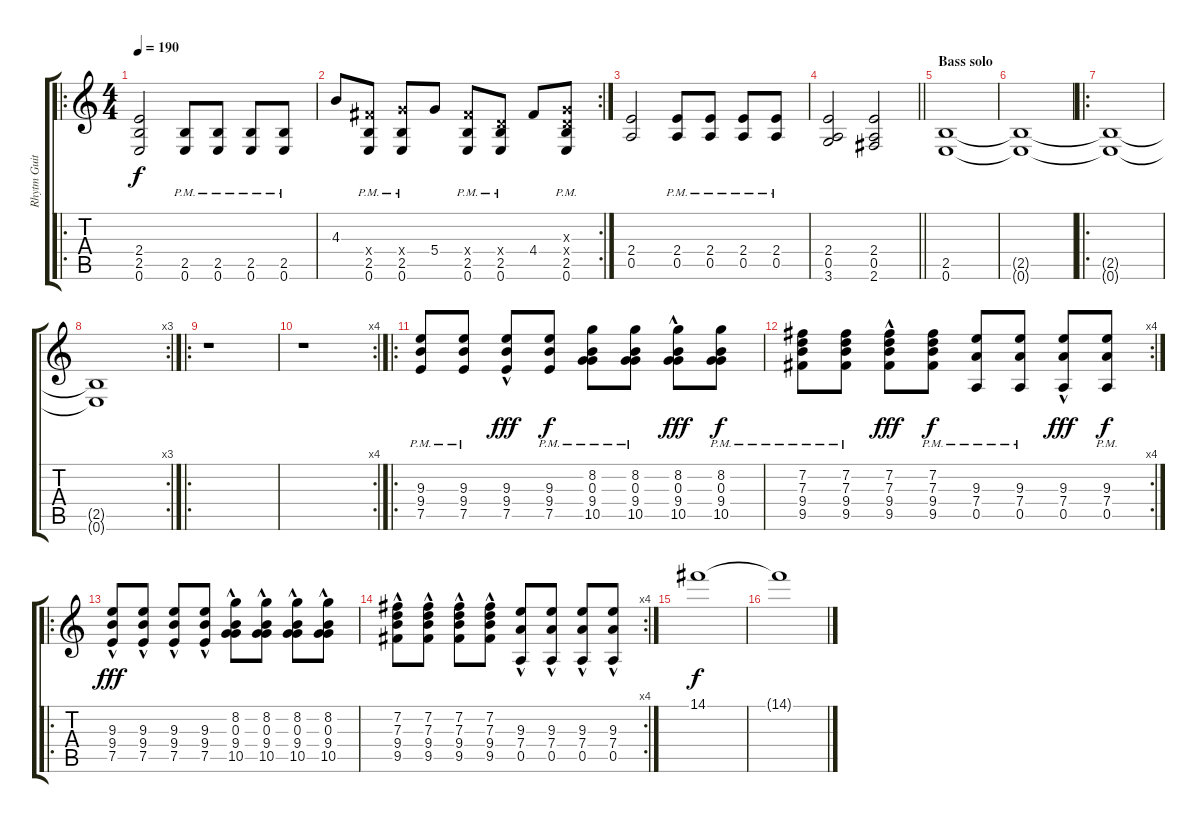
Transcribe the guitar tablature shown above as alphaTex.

\track ("Rhytm Guitar" "Rhytm Guit") {instrument electricguitarclean}
\staff {score tabs}
\tuning (E4 B3 G3 D3 A2 E2) {hide}
\ro
\ts (4 4)
\tempo 190
\clef g2
\ks c
(2.4 2.5 0.6).2{dy f} (2.5{pm} 0.6{pm}).8 (2.5{pm} 0.6{pm}).8 (2.5{pm} 0.6{pm}).8 (2.5{pm} 0.6{pm}).8 |
\rc 2
4.3.8 (4.4{x} 2.5{pm} 0.6{pm}).8 (5.4{x} 2.5{pm} 0.6{pm}).8 5.4.8 (4.4{x} 2.5{pm} 0.6{pm}).8 (0.4{x} 2.5{pm} 0.6{pm}).8 4.4.8 (0.3{x} 0.4{x} 2.5{pm} 0.6{pm}).8 |
(2.4 0.5).2 (2.4{pm} 0.5{pm}).8 (2.4{pm} 0.5{pm}).8 (2.4{pm} 0.5{pm}).8 (2.4{pm} 0.5{pm}).8 |
\barLineRight lightlight
(2.4 0.5 3.6).2 (2.4 0.5 2.6).2 |
\section ("" "Bass solo")
(2.5 0.6).1 |
(2.5{t} 0.6{t}).1 |
\ro
(2.5{t} 0.6{t}).1 |
\rc 3
(2.5{t} 0.6{t}).1 |
\ro
r.1 |
\rc 4
r.1 |
\ro
(9.3{pm} 9.4{pm} 7.5{pm}).8 (9.3{pm} 9.4{pm} 7.5{pm}).8 (9.3{hac} 9.4{hac} 7.5{hac}).8{dy fff} (9.3{pm} 9.4{pm} 7.5{pm}).8{dy f} (8.2{pm} 0.3{pm} 9.4{pm} 10.5{pm}).8 (8.2{pm} 0.3{pm} 9.4{pm} 10.5{pm}).8 (8.2{hac} 0.3{hac} 9.4{hac} 10.5{hac}).8{dy fff} (8.2{pm} 0.3{pm} 9.4{pm} 10.5{pm}).8{dy f} |
\rc 4
(7.2{pm} 7.3{pm} 9.4{pm} 9.5{pm}).8 (7.2{pm} 7.3{pm} 9.4{pm} 9.5{pm}).8 (7.2 7.3{hac} 9.4{hac} 9.5{hac}).8{dy fff} (7.2{pm} 7.3{pm} 9.4{pm} 9.5{pm}).8{dy f} (9.3{pm} 7.4{pm} 0.5{pm}).8 (9.3{pm} 7.4{pm} 0.5{pm}).8 (9.3{hac} 7.4{hac} 0.5{hac}).8{dy fff} (9.3{pm} 7.4{pm} 0.5{pm}).8{dy f} |
\ro
(9.3{hac} 9.4{hac} 7.5{hac}).8{dy fff} (9.3{hac} 9.4{hac} 7.5{hac}).8 (9.3{hac} 9.4{hac} 7.5{hac}).8 (9.3{hac} 9.4{hac} 7.5{hac}).8 (8.2{hac} 0.3{hac} 9.4{hac} 10.5{hac}).8 (8.2{hac} 0.3{hac} 9.4{hac} 10.5{hac}).8 (8.2{hac} 0.3{hac} 9.4{hac} 10.5{hac}).8 (8.2{hac} 0.3{hac} 9.4{hac} 10.5{hac}).8 |
\rc 4
(7.2{hac} 7.3{hac} 9.4{hac} 9.5{hac}).8 (7.2{hac} 7.3{hac} 9.4{hac} 9.5{hac}).8 (7.2{hac} 7.3{hac} 9.4{hac} 9.5{hac}).8 (7.2{hac} 7.3{hac} 9.4{hac} 9.5{hac}).8 (9.3{hac} 7.4{hac} 0.5{hac}).8 (9.3{hac} 7.4{hac} 0.5{hac}).8 (9.3{hac} 7.4{hac} 0.5{hac}).8 (9.3{hac} 7.4{hac} 0.5{hac}).8 |
14.1.1{dy f} |
14.1{t}.1
